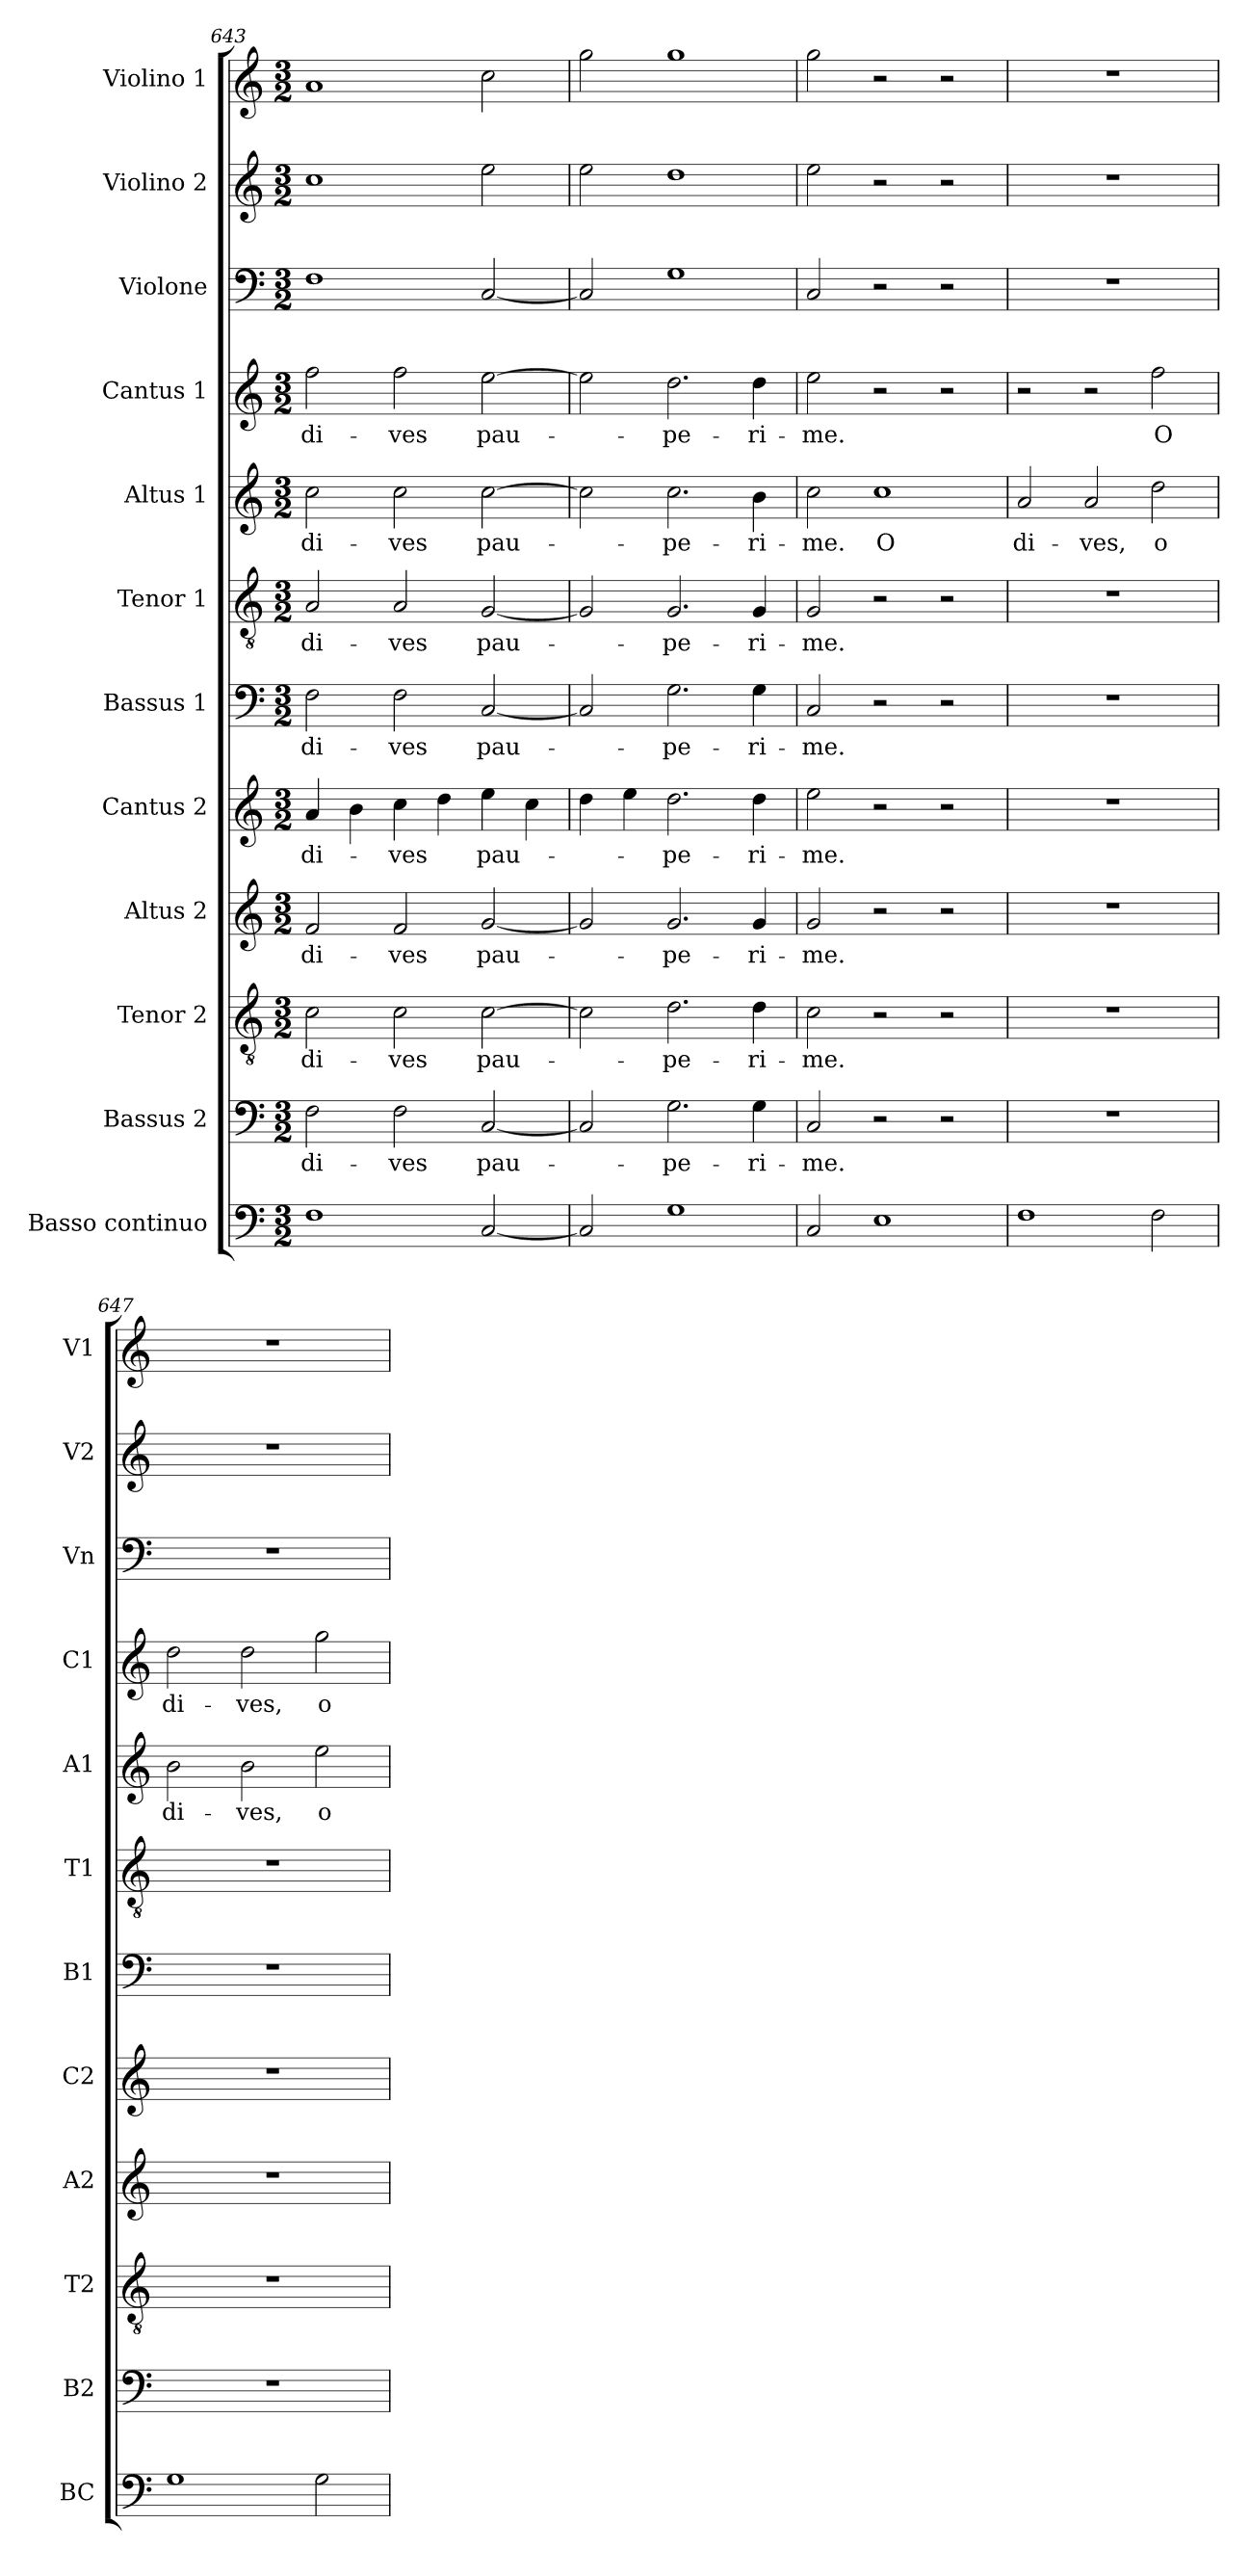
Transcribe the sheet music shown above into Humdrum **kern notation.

**kern	**kern	**text	**kern	**text	**kern	**text	**kern	**text	**kern	**text	**kern	**text	**kern	**text	**kern	**text	**kern	**kern	**kern
*part12	*part11	*part11	*part10	*part10	*part9	*part9	*part8	*part8	*part7	*part7	*part6	*part6	*part5	*part5	*part4	*part4	*part3	*part2	*part1
*staff12	*staff11	*staff11	*staff10	*staff10	*staff9	*staff9	*staff8	*staff8	*staff7	*staff7	*staff6	*staff6	*staff5	*staff5	*staff4	*staff4	*staff3	*staff2	*staff1
*I"Basso continuo	*I"Bassus 2	*	*I"Tenor 2	*	*I"Altus 2	*	*I"Cantus 2	*	*I"Bassus 1	*	*I"Tenor 1	*	*I"Altus 1	*	*I"Cantus 1	*	*I"Violone	*I"Violino 2	*I"Violino 1
*I'BC	*I'B2	*	*I'T2	*	*I'A2	*	*I'C2	*	*I'B1	*	*I'T1	*	*I'A1	*	*I'C1	*	*I'Vn	*I'V2	*I'V1
*clefF4	*clefF4	*	*clefGv2	*	*clefG2	*	*clefG2	*	*clefF4	*	*clefGv2	*	*clefG2	*	*clefG2	*	*clefF4	*clefG2	*clefG2
*ITrd7c12	*	*	*	*	*	*	*	*	*	*	*	*	*	*	*	*	*ITrd7c12	*	*
*k[]	*k[]	*	*k[]	*	*k[]	*	*k[]	*	*k[]	*	*k[]	*	*k[]	*	*k[]	*	*k[]	*k[]	*k[]
*C:	*C:	*	*C:	*	*C:	*	*C:	*	*C:	*	*C:	*	*C:	*	*C:	*	*C:	*C:	*C:
*M3/2	*M3/2	*	*M3/2	*	*M3/2	*	*M3/2	*	*M3/2	*	*M3/2	*	*M3/2	*	*M3/2	*	*M3/2	*M3/2	*M3/2
=643	=643	=643	=643	=643	=643	=643	=643	=643	=643	=643	=643	=643	=643	=643	=643	=643	=643	=643	=643
!	!	!LO:LY:b	!	!LO:LY:b	!	!LO:LY:b	!	!LO:LY:b	!	!LO:LY:b	!	!LO:LY:b	!	!LO:LY:b	!	!LO:LY:b	!	!	!
1FF	2F\	di-	2c\	di-	2f/	di-	4a/	di-	2F\	di-	2A/	di-	2cc\	di-	2ff\	di-	1FF	1cc	1a
.	.	.	.	.	.	.	4b\	.	.	.	.	.	.	.	.	.	.	.	.
!	!	!LO:LY:b	!	!LO:LY:b	!	!LO:LY:b	!	!LO:LY:b	!	!LO:LY:b	!	!LO:LY:b	!	!LO:LY:b	!	!LO:LY:b	!	!	!
.	2F\	-ves	2c\	-ves	2f/	-ves	4cc\	-ves	2F\	-ves	2A/	-ves	2cc\	-ves	2ff\	-ves	.	.	.
.	.	.	.	.	.	.	4dd\	.	.	.	.	.	.	.	.	.	.	.	.
!	!	!LO:LY:b	!	!LO:LY:b	!	!LO:LY:b	!	!LO:LY:b	!	!LO:LY:b	!	!LO:LY:b	!	!LO:LY:b	!	!LO:LY:b	!	!	!
[2CC/	[2C/	pau-	[2c\	pau-	[2g/	pau-	4ee\	pau-	[2C/	pau-	[2G/	pau-	[2cc\	pau-	[2ee\	pau-	[2CC/	2ee\	2cc\
.	.	.	.	.	.	.	4cc\	.	.	.	.	.	.	.	.	.	.	.	.
=644	=644	=644	=644	=644	=644	=644	=644	=644	=644	=644	=644	=644	=644	=644	=644	=644	=644	=644	=644
2CC/]	2C/]	.	2c\]	.	2g/]	.	4dd\	.	2C/]	.	2G/]	.	2cc\]	.	2ee\]	.	2CC/]	2ee\	2gg\
.	.	.	.	.	.	.	4ee\	.	.	.	.	.	.	.	.	.	.	.	.
!	!	!LO:LY:b	!	!LO:LY:b	!	!LO:LY:b	!	!LO:LY:b	!	!LO:LY:b	!	!LO:LY:b	!	!LO:LY:b	!	!LO:LY:b	!	!	!
1GG	2.G\	-pe-	2.d\	-pe-	2.g/	-pe-	2.dd\	-pe-	2.G\	-pe-	2.G/	-pe-	2.cc\	-pe-	2.dd\	-pe-	1GG	1dd	1gg
!	!	!LO:LY:b	!	!LO:LY:b	!	!LO:LY:b	!	!LO:LY:b	!	!LO:LY:b	!	!LO:LY:b	!	!LO:LY:b	!	!LO:LY:b	!	!	!
.	4G\	-ri-	4d\	-ri-	4g/	-ri-	4dd\	-ri-	4G\	-ri-	4G/	-ri-	4b\	-ri-	4dd\	-ri-	.	.	.
=645	=645	=645	=645	=645	=645	=645	=645	=645	=645	=645	=645	=645	=645	=645	=645	=645	=645	=645	=645
!	!	!LO:LY:b	!	!LO:LY:b	!	!LO:LY:b	!	!LO:LY:b	!	!LO:LY:b	!	!LO:LY:b	!	!LO:LY:b	!	!LO:LY:b	!	!	!
2CC/	2C/	-me.	2c\	-me.	2g/	-me.	2ee\	-me.	2C/	-me.	2G/	-me.	2cc\	-me.	2ee\	-me.	2CC/	2ee\	2gg\
!	!	!	!	!	!	!	!	!	!	!	!	!	!	!LO:LY:b	!	!	!	!	!
1EE	2r	.	2r	.	2r	.	2r	.	2r	.	2r	.	1cc	O	2r	.	2r	2r	2r
.	2r	.	2r	.	2r	.	2r	.	2r	.	2r	.	.	.	2r	.	2r	2r	2r
!!LO:PB:g=z
=646	=646	=646	=646	=646	=646	=646	=646	=646	=646	=646	=646	=646	=646	=646	=646	=646	=646	=646	=646
!	!	!	!	!	!	!	!	!	!	!	!	!	!	!LO:LY:b	!	!	!	!	!
1FF	1.r	.	1.r	.	1.r	.	1.r	.	1.r	.	1.r	.	2a/	di-	2r	.	1.r	1.r	1.r
!	!	!	!	!	!	!	!	!	!	!	!	!	!	!LO:LY:b	!	!	!	!	!
.	.	.	.	.	.	.	.	.	.	.	.	.	2a/	-ves,	2r	.	.	.	.
!	!	!	!	!	!	!	!	!	!	!	!	!	!	!LO:LY:b	!	!LO:LY:b	!	!	!
2FF\	.	.	.	.	.	.	.	.	.	.	.	.	2dd\	o	2ff\	O	.	.	.
=647	=647	=647	=647	=647	=647	=647	=647	=647	=647	=647	=647	=647	=647	=647	=647	=647	=647	=647	=647
!	!	!	!	!	!	!	!	!	!	!	!	!	!	!LO:LY:b	!	!LO:LY:b	!	!	!
1GG	1.r	.	1.r	.	1.r	.	1.r	.	1.r	.	1.r	.	2b\	di-	2dd\	di-	1.r	1.r	1.r
!	!	!	!	!	!	!	!	!	!	!	!	!	!	!LO:LY:b	!	!LO:LY:b	!	!	!
.	.	.	.	.	.	.	.	.	.	.	.	.	2b\	-ves,	2dd\	-ves,	.	.	.
!	!	!	!	!	!	!	!	!	!	!	!	!	!	!LO:LY:b	!	!LO:LY:b	!	!	!
2GG\	.	.	.	.	.	.	.	.	.	.	.	.	2ee\	o	2gg\	o	.	.	.
=	=	=	=	=	=	=	=	=	=	=	=	=	=	=	=	=	=	=	=
*-	*-	*-	*-	*-	*-	*-	*-	*-	*-	*-	*-	*-	*-	*-	*-	*-	*-	*-	*-
